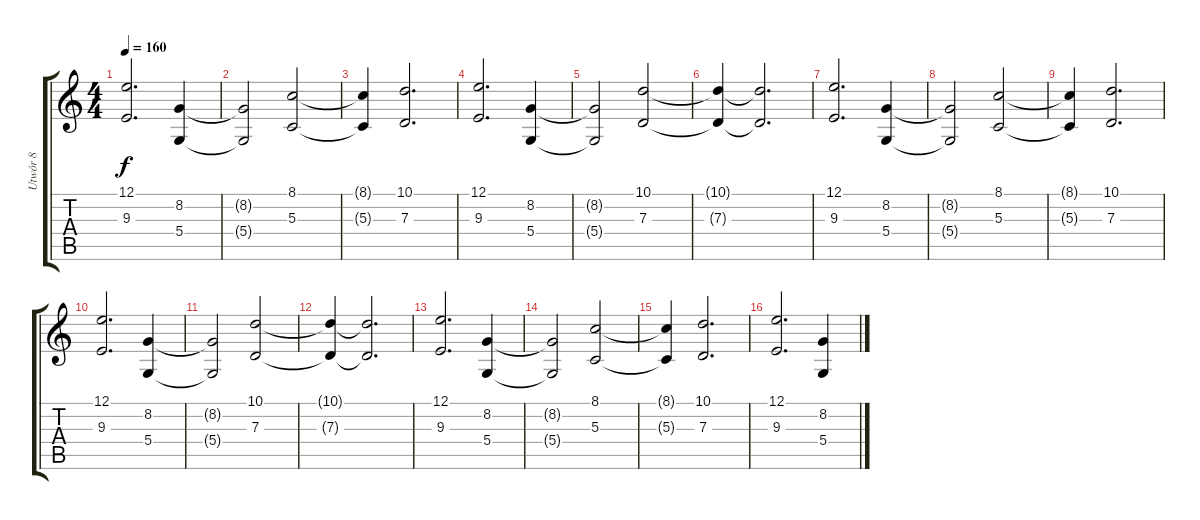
\track ("Utwór 8" "Utwór 8") {instrument stringensemble1}
\staff {score tabs}
\tuning (E4 B3 G3 D3 A2 E2) {hide}
\ts (4 4)
\tempo 160
\clef g2
\ks c
(12.1 9.3).2{d dy f} (8.2 5.4).4 |
(8.2{t} 5.4{t}).2 (8.1 5.3).2 |
(8.1{t} 5.3{t}).4 (10.1 7.3).2{d} |
(12.1 9.3).2{d} (8.2 5.4).4 |
(8.2{t} 5.4{t}).2 (10.1 7.3).2 |
(10.1{t} 7.3{t}).4 (10.1{t} 7.3{t}).2{d} |
(12.1 9.3).2{d} (8.2 5.4).4 |
(8.2{t} 5.4{t}).2 (8.1 5.3).2 |
(8.1{t} 5.3{t}).4 (10.1 7.3).2{d} |
(12.1 9.3).2{d} (8.2 5.4).4 |
(8.2{t} 5.4{t}).2 (10.1 7.3).2 |
(10.1{t} 7.3{t}).4 (10.1{t} 7.3{t}).2{d} |
(12.1 9.3).2{d} (8.2 5.4).4 |
(8.2{t} 5.4{t}).2 (8.1 5.3).2 |
(8.1{t} 5.3{t}).4 (10.1 7.3).2{d} |
(12.1 9.3).2{d} (8.2 5.4).4
